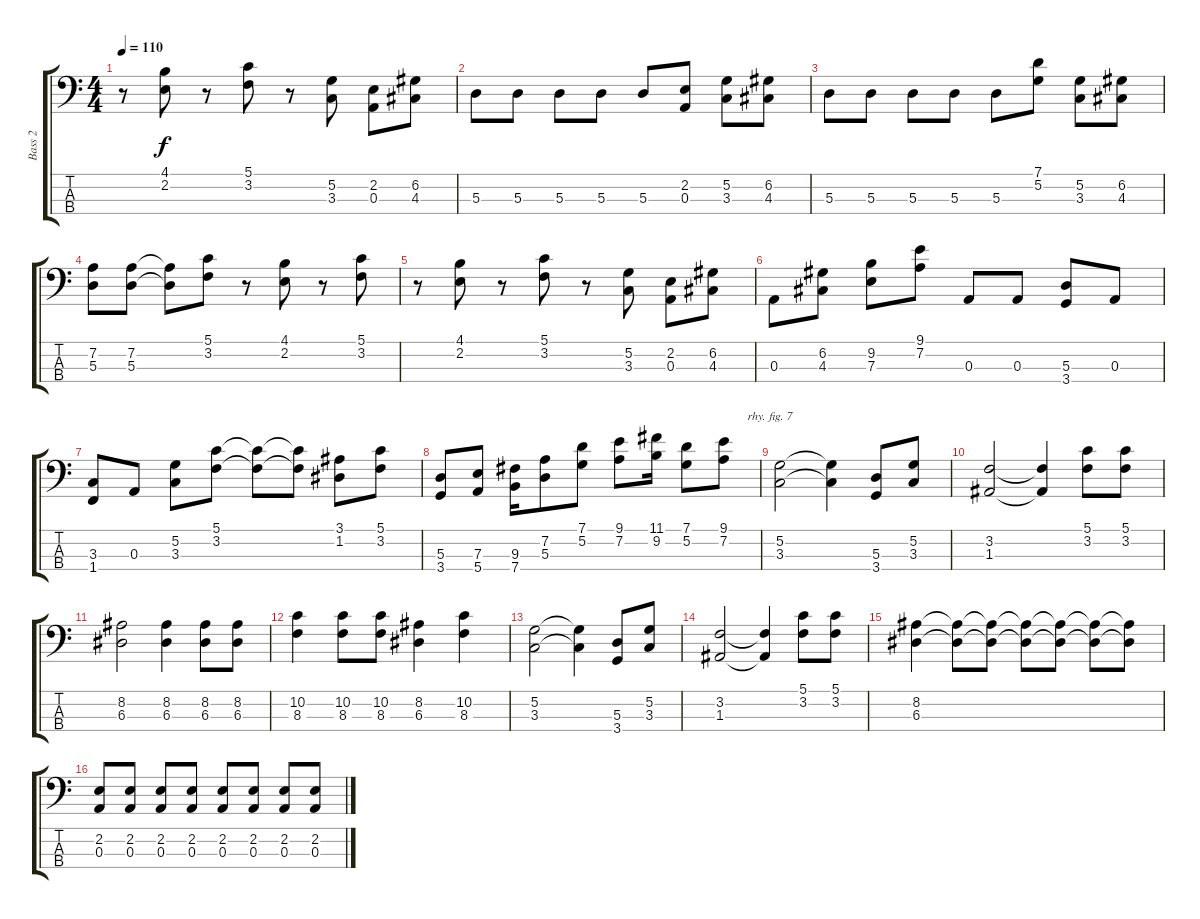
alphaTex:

\track ("Bass 2" "Bass 2") {instrument electricbasspick}
\staff {score tabs}
\tuning (G2 D2 A1 E1) {hide}
\ts (4 4)
\tempo 110
\clef f4
\ks c
r.8{dy f} (4.1 2.2).8 r.8 (5.1 3.2).8 r.8 (5.2 3.3).8 (2.2 0.3).8 (6.2 4.3).8 |
5.3.8 5.3.8 5.3.8 5.3.8 5.3.8 (2.2 0.3).8 (5.2 3.3).8 (6.2 4.3).8 |
5.3.8 5.3.8 5.3.8 5.3.8 5.3.8 (7.1 5.2).8 (5.2 3.3).8 (6.2 4.3).8 |
(7.2 5.3).8 (7.2 5.3).8 (7.2{t} 5.3{t}).8 (5.1 3.2).8 r.8 (4.1 2.2).8 r.8 (5.1 3.2).8 |
r.8 (4.1 2.2).8 r.8 (5.1 3.2).8 r.8 (5.2 3.3).8 (2.2 0.3).8 (6.2 4.3).8 |
0.3.8 (6.2 4.3).8 (9.2 7.3).8 (9.1 7.2).8 0.3.8 0.3.8 (5.3 3.4).8 0.3.8 |
(3.3 1.4).8 0.3.8 (5.2 3.3).8 (5.1 3.2).8 (5.1{t} 3.2{t}).8 (5.1{t} 3.2{t}).8 (3.1 1.2).8 (5.1 3.2).8 |
(5.3 3.4).8 (7.3 5.4).8 (9.3 7.4).16 (7.2 5.3).8 (7.1 5.2).8 (9.1 7.2).8 (11.1 9.2).16 (7.1 5.2).8 (9.1 7.2).8{txt "        rhy. fig. 7"} |
(5.2 3.3).2 (5.2{t} 3.3{t}).4 (5.3 3.4).8 (5.2 3.3).8 |
(3.2 1.3).2 (3.2{t} 1.3{t}).4 (5.1 3.2).8 (5.1 3.2).8 |
(8.2 6.3).2 (8.2 6.3).4 (8.2 6.3).8 (8.2 6.3).8 |
(10.2 8.3).4 (10.2 8.3).8 (10.2 8.3).8 (8.2 6.3).4 (10.2 8.3).4 |
(5.2 3.3).2 (5.2{t} 3.3{t}).4 (5.3 3.4).8 (5.2 3.3).8 |
(3.2 1.3).2 (3.2{t} 1.3{t}).4 (5.1 3.2).8 (5.1 3.2).8 |
(8.2 6.3).4 (8.2{t} 6.3{t}).8 (8.2{t} 6.3{t}).8 (8.2{t} 6.3{t}).8 (8.2{t} 6.3{t}).8 (8.2{t} 6.3{t}).8 (8.2{t} 6.3{t}).8 |
(2.2 0.3).8 (2.2 0.3).8 (2.2 0.3).8 (2.2 0.3).8 (2.2 0.3).8 (2.2 0.3).8 (2.2 0.3).8 (2.2 0.3).8
